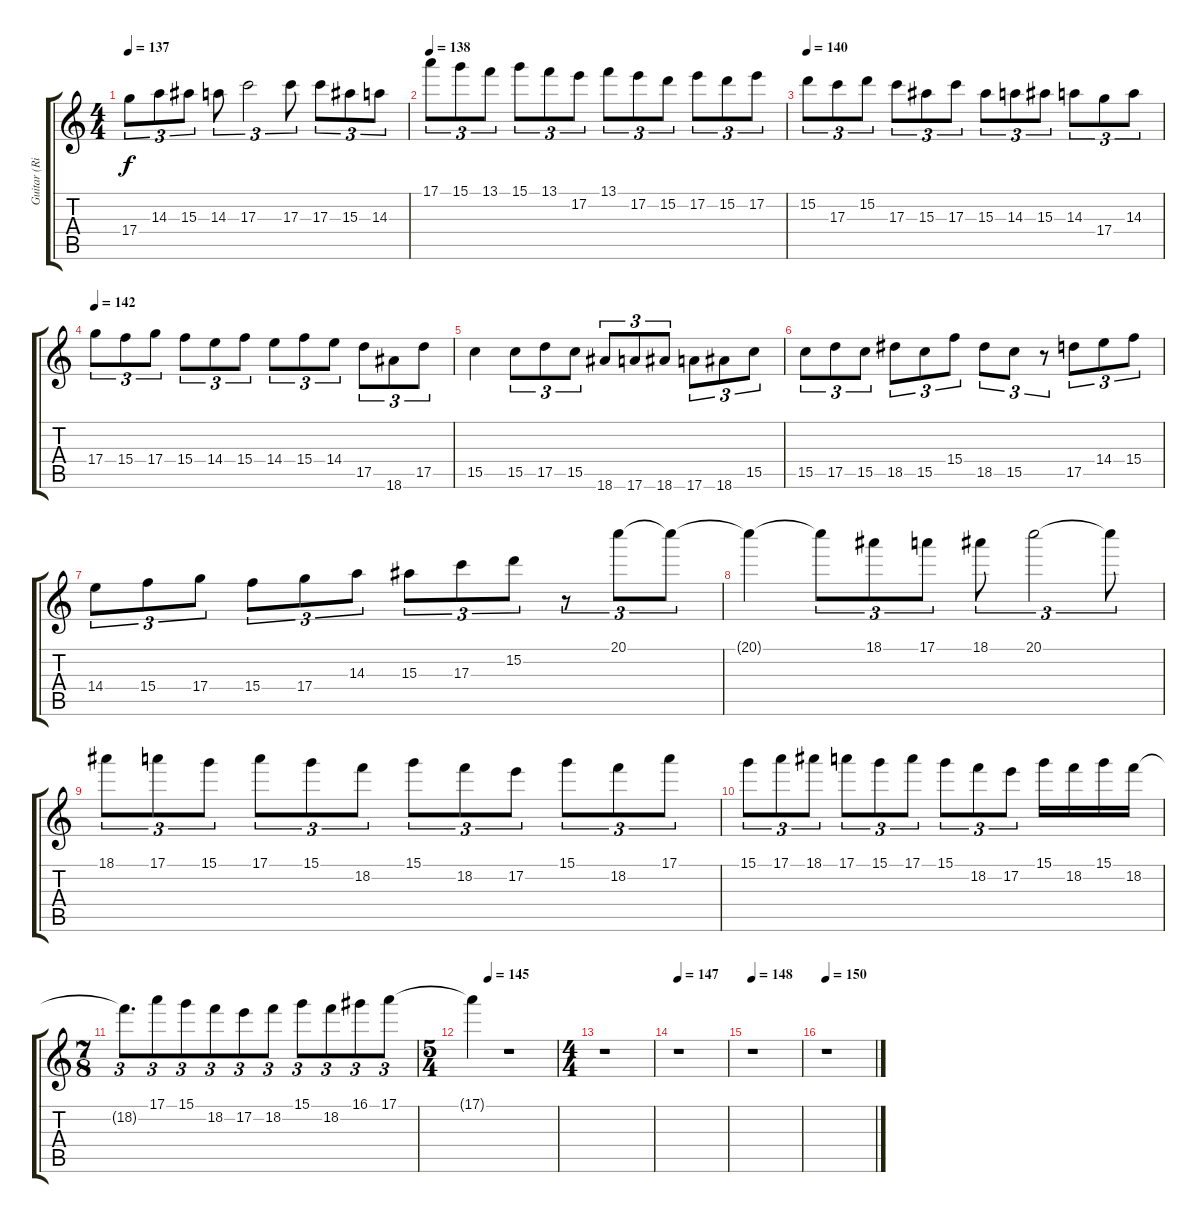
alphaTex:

\track ("Guitar (Right)" "Guitar (Ri") {instrument distortionguitar}
\staff {score tabs}
\tuning (E4 B3 G3 D3 A2 E2) {hide}
\ts (4 4)
\tempo 137
\clef g2
\ks c
17.4.8{tu (3 2) dy f} 14.3.8{tu (3 2)} 15.3.8{tu (3 2)} 14.3.8{tu (3 2)} 17.3.2{tu (3 2)} 17.3.8{tu (3 2)} 17.3.8{tu (3 2)} 15.3.8{tu (3 2)} 14.3.8{tu (3 2)} |
\tempo 138
17.1.8{tu (3 2)} 15.1.8{tu (3 2)} 13.1.8{tu (3 2)} 15.1.8{tu (3 2)} 13.1.8{tu (3 2)} 17.2.8{tu (3 2)} 13.1.8{tu (3 2)} 17.2.8{tu (3 2)} 15.2.8{tu (3 2)} 17.2.8{tu (3 2)} 15.2.8{tu (3 2)} 17.2.8{tu (3 2)} |
\tempo 140
15.2.8{tu (3 2)} 17.3.8{tu (3 2)} 15.2.8{tu (3 2)} 17.3.8{tu (3 2)} 15.3.8{tu (3 2)} 17.3.8{tu (3 2)} 15.3.8{tu (3 2)} 14.3.8{tu (3 2)} 15.3.8{tu (3 2)} 14.3.8{tu (3 2)} 17.4.8{tu (3 2)} 14.3.8{tu (3 2)} |
\tempo 142
17.4.8{tu (3 2)} 15.4.8{tu (3 2)} 17.4.8{tu (3 2)} 15.4.8{tu (3 2)} 14.4.8{tu (3 2)} 15.4.8{tu (3 2)} 14.4.8{tu (3 2)} 15.4.8{tu (3 2)} 14.4.8{tu (3 2)} 17.5.8{tu (3 2)} 18.6.8{tu (3 2)} 17.5.8{tu (3 2)} |
15.5.4 15.5.8{tu (3 2)} 17.5.8{tu (3 2)} 15.5.8{tu (3 2)} 18.6.8{tu (3 2)} 17.6.8{tu (3 2)} 18.6.8{tu (3 2)} 17.6.8{tu (3 2)} 18.6.8{tu (3 2)} 15.5.8{tu (3 2)} |
15.5.8{tu (3 2)} 17.5.8{tu (3 2)} 15.5.8{tu (3 2)} 18.5.8{tu (3 2)} 15.5.8{tu (3 2)} 15.4.8{tu (3 2)} 18.5.8{tu (3 2)} 15.5.8{tu (3 2)} r.8{tu (3 2)} 17.5.8{tu (3 2)} 14.4.8{tu (3 2)} 15.4.8{tu (3 2)} |
14.4.8{tu (3 2)} 15.4.8{tu (3 2)} 17.4.8{tu (3 2)} 15.4.8{tu (3 2)} 17.4.8{tu (3 2)} 14.3.8{tu (3 2)} 15.3.8{tu (3 2)} 17.3.8{tu (3 2)} 15.2.8{tu (3 2)} r.8{tu (3 2)} 20.1.8{tu (3 2)} 20.1{t}.8{tu (3 2)} |
20.1{t}.4 20.1{t}.8{tu (3 2)} 18.1.8{tu (3 2)} 17.1.8{tu (3 2)} 18.1.8{tu (3 2)} 20.1.2{tu (3 2)} 20.1{t}.8{tu (3 2)} |
18.1.8{tu (3 2)} 17.1.8{tu (3 2)} 15.1.8{tu (3 2)} 17.1.8{tu (3 2)} 15.1.8{tu (3 2)} 18.2.8{tu (3 2)} 15.1.8{tu (3 2)} 18.2.8{tu (3 2)} 17.2.8{tu (3 2)} 15.1.8{tu (3 2)} 18.2.8{tu (3 2)} 17.1.8{tu (3 2)} |
15.1.8{tu (3 2)} 17.1.8{tu (3 2)} 18.1.8{tu (3 2)} 17.1.8{tu (3 2)} 15.1.8{tu (3 2)} 17.1.8{tu (3 2)} 15.1.8{tu (3 2)} 18.2.8{tu (3 2)} 17.2.8{tu (3 2)} 15.1.16 18.2.16 15.1.16 18.2.16 |
\ts (7 8)
18.2{t}.8{d tu (3 2)} 17.1.8{tu (3 2)} 15.1.8{tu (3 2)} 18.2.8{tu (3 2)} 17.2.8{tu (3 2)} 18.2.8{tu (3 2)} 15.1.8{tu (3 2)} 18.2.8{tu (3 2)} 16.1.8{tu (3 2)} 17.1.8{tu (3 2)} |
\ts (5 4)
\tempo (145 0.2)
17.1{t}.4 r.1 |
\ts (4 4)
r.1 |
\tempo 147
r.1 |
\tempo 148
r.1 |
\tempo 150
r.1
